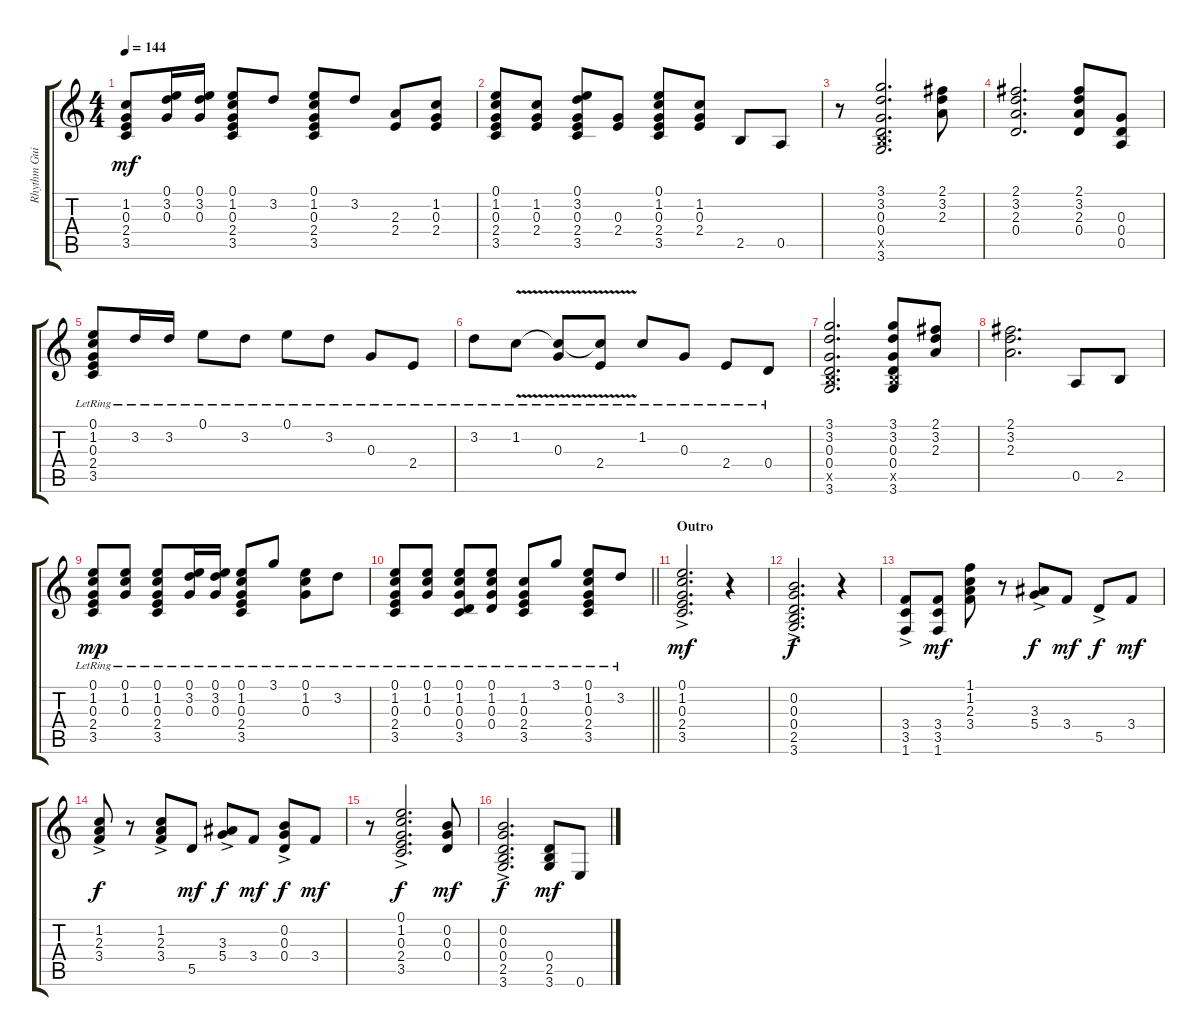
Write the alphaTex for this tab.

\track ("Rhythm Guitar" "Rhythm Gui") {instrument distortionguitar}
\staff {score tabs}
\tuning (E4 B3 G3 D3 A2 E2) {hide}
\ts (4 4)
\tempo 144
\clef g2
\ks c
(1.2 0.3 2.4 3.5).8{dy mf} (0.1 3.2 0.3).16 (0.1 3.2 0.3).16 (0.1 1.2 0.3 2.4 3.5).8 3.2.8 (0.1 1.2 0.3 2.4 3.5).8 3.2.8 (2.3 2.4).8 (1.2 0.3 2.4).8 |
(0.1 1.2 0.3 2.4 3.5).8 (1.2 0.3 2.4).8 (0.1 3.2 0.3 2.4 3.5).8 (0.3 2.4).8 (0.1 1.2 0.3 2.4 3.5).8 (1.2 0.3 2.4).8 2.5.8 0.5.8 |
r.8 (3.1 3.2 0.3 0.4 2.5{x} 3.6).2{d} (2.1 3.2 2.3).8 |
(2.1 3.2 2.3 0.4).2{d} (2.1 3.2 2.3 0.4).8 (0.3 0.4 0.5).8 |
(0.1{lr} 1.2{lr} 0.3{lr} 2.4{lr} 3.5{lr}).8 3.2{lr}.16 3.2{lr}.16 0.1{lr}.8 3.2{lr}.8 0.1{lr}.8 3.2{lr}.8 0.3{lr}.8 2.4{lr}.8 |
3.2{lr}.8 1.2{v lr}.8 (1.2{v t} 0.3{v lr}).8 (1.2{v t} 2.4{v lr}).8 1.2{lr}.8 0.3{lr}.8 2.4{lr}.8 0.4{lr}.8 |
(3.1 3.2 0.3 0.4 2.5{x} 3.6).2{d} (3.1 3.2 0.3 0.4 2.5{x} 3.6).8 (2.1 3.2 2.3).8 |
(2.1 3.2 2.3).2{d} 0.5.8 2.5.8 |
(0.1{lr} 1.2{lr} 0.3{lr} 2.4{lr} 3.5{lr}).8{dy mp} (0.1{lr} 1.2{lr} 0.3{lr}).8 (0.1{lr} 1.2{lr} 0.3{lr} 2.4{lr} 3.5{lr}).8 (0.1{lr} 3.2{lr} 0.3{lr}).16 (0.1{lr} 3.2{lr} 0.3{lr}).16 (0.1{lr} 1.2{lr} 0.3{lr} 2.4{lr} 3.5{lr}).8 3.1{lr}.8 (0.1{lr} 1.2{lr} 0.3{lr}).8 3.2{lr}.8 |
\barLineRight lightlight
(0.1{lr} 1.2{lr} 0.3{lr} 2.4{lr} 3.5{lr}).8 (0.1{lr} 1.2{lr} 0.3{lr}).8 (0.1{lr} 1.2{lr} 0.3{lr} 0.4{lr} 3.5{lr}).8 (0.1{lr} 1.2{lr} 0.3{lr} 0.4{lr}).8 (1.2{lr} 0.3{lr} 2.4{lr} 3.5{lr}).8 3.1{lr}.8 (0.1{lr} 1.2{lr} 0.3{lr} 2.4{lr} 3.5{lr}).8 3.2{lr}.8 |
\section ("" "Outro")
(0.1{ac} 1.2{ac} 0.3{ac} 2.4{ac} 3.5{ac}).2{d dy mf} r.4 |
(0.2{ac} 0.3{ac} 0.4{ac} 2.5{ac} 3.6{ac}).2{d dy f} r.4 |
(3.4{ac} 3.5{ac} 1.6{ac}).8 (3.4 3.5 1.6).8{dy mf} (1.1 1.2 2.3 3.4).8 r.8 (3.3{ac} 5.4{ac}).8{dy f} 3.4.8{dy mf} 5.5{ac}.8{dy f} 3.4.8{dy mf} |
(1.2{ac} 2.3{ac} 3.4{ac}).8{dy f} r.8 (1.2{ac} 2.3{ac} 3.4{ac}).8 5.5.8{dy mf} (3.3{ac} 5.4{ac}).8{dy f} 3.4.8{dy mf} (0.2{ac} 0.3{ac} 0.4{ac}).8{dy f} 3.4.8{dy mf} |
r.8 (0.1{ac} 1.2{ac} 0.3{ac} 2.4{ac} 3.5{ac}).2{d dy f} (0.2 0.3 0.4).8{dy mf} |
(0.2{ac} 0.3{ac} 0.4{ac} 2.5{ac} 3.6{ac}).2{d dy f} (0.4 2.5 3.6).8{dy mf} 0.6.8
